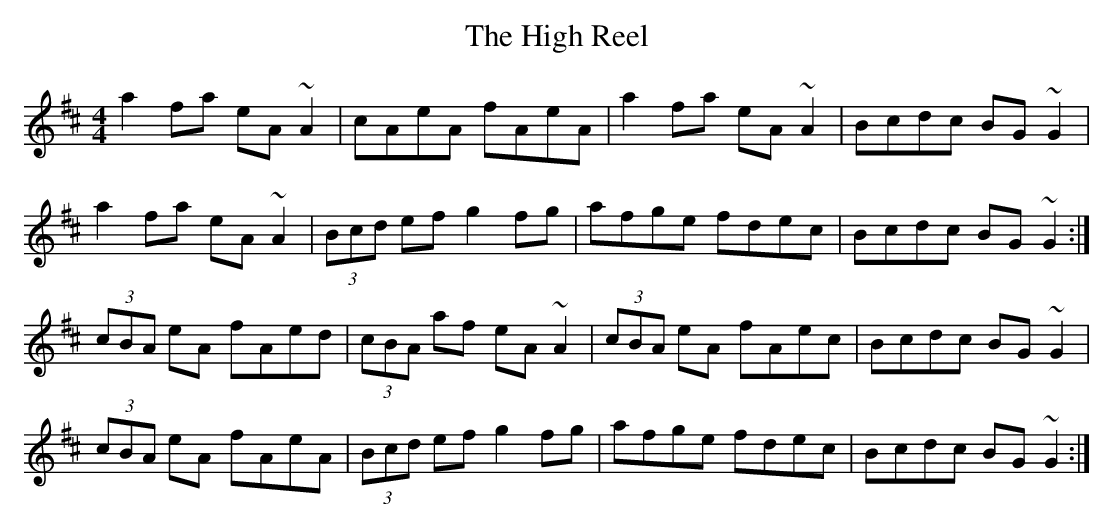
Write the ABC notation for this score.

X:1
T:High Reel, The
M:4/4
K:Amix
a2fa eA~A2|cAeA fAeA|a2fa eA~A2|Bcdc BG~G2|
a2fa eA~A2|(3Bcd ef g2fg|afge fdec|Bcdc BG~G2:|
(3cBA eA fAed|(3cBA af eA~A2|(3cBA eA fAec|Bcdc BG~G2|
(3cBA eA fAeA|(3Bcd ef g2fg|afge fdec|Bcdc BG~G2:|
